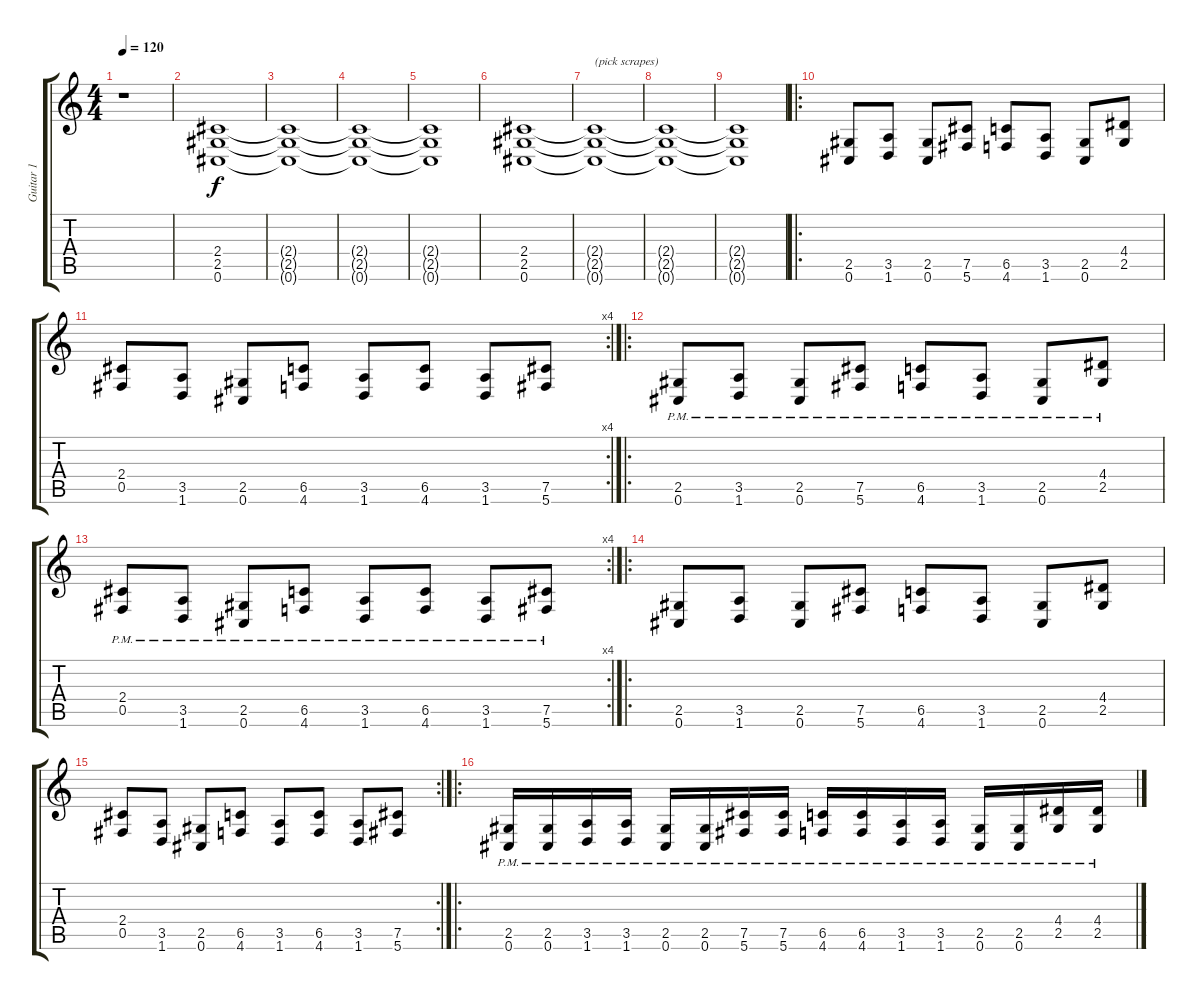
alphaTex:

\track ("Guitar 1" "Guitar 1") {instrument distortionguitar}
\staff {score tabs}
\tuning (Db4 Ab3 E3 B2 Gb2 Db2) {hide}
\ts (4 4)
\tempo 120
\clef g2
\ks c
r.1{dy f instrument distortionguitar} |
(2.4 2.5 0.6).1 |
(2.4{t} 2.5{t} 0.6{t}).1 |
(2.4{t} 2.5{t} 0.6{t}).1 |
(2.4{t} 2.5{t} 0.6{t}).1 |
(2.4 2.5 0.6).1 |
(2.4{t} 2.5{t} 0.6{t}).1{txt "(pick scrapes)"} |
(2.4{t} 2.5{t} 0.6{t}).1 |
(2.4{t} 2.5{t} 0.6{t}).1 |
\ro
(2.5 0.6).8 (3.5 1.6).8 (2.5 0.6).8 (7.5 5.6).8 (6.5 4.6).8 (3.5 1.6).8 (2.5 0.6).8 (4.4 2.5).8 |
\rc 4
(2.4 0.5).8 (3.5 1.6).8 (2.5 0.6).8 (6.5 4.6).8 (3.5 1.6).8 (6.5 4.6).8 (3.5 1.6).8 (7.5 5.6).8 |
\ro
(2.5{pm} 0.6{pm}).8 (3.5{pm} 1.6{pm}).8 (2.5{pm} 0.6{pm}).8 (7.5{pm} 5.6{pm}).8 (6.5{pm} 4.6{pm}).8 (3.5{pm} 1.6{pm}).8 (2.5{pm} 0.6{pm}).8 (4.4{pm} 2.5{pm}).8 |
\rc 4
(2.4{pm} 0.5{pm}).8 (3.5{pm} 1.6{pm}).8 (2.5{pm} 0.6{pm}).8 (6.5{pm} 4.6{pm}).8 (3.5{pm} 1.6{pm}).8 (6.5{pm} 4.6{pm}).8 (3.5{pm} 1.6{pm}).8 (7.5{pm} 5.6{pm}).8 |
\ro
(2.5 0.6).8 (3.5 1.6).8 (2.5 0.6).8 (7.5 5.6).8 (6.5 4.6).8 (3.5 1.6).8 (2.5 0.6).8 (4.4 2.5).8 |
\rc 2
(2.4 0.5).8 (3.5 1.6).8 (2.5 0.6).8 (6.5 4.6).8 (3.5 1.6).8 (6.5 4.6).8 (3.5 1.6).8 (7.5 5.6).8 |
\ro
(2.5{pm} 0.6{pm}).16 (2.5{pm} 0.6{pm}).16 (3.5{pm} 1.6{pm}).16 (3.5{pm} 1.6{pm}).16 (2.5{pm} 0.6{pm}).16 (2.5{pm} 0.6{pm}).16 (7.5{pm} 5.6{pm}).16 (7.5{pm} 5.6{pm}).16 (6.5{pm} 4.6{pm}).16 (6.5{pm} 4.6{pm}).16 (3.5{pm} 1.6{pm}).16 (3.5{pm} 1.6{pm}).16 (2.5{pm} 0.6{pm}).16 (2.5{pm} 0.6{pm}).16 (4.4{pm} 2.5{pm}).16 (4.4{pm} 2.5{pm}).16
